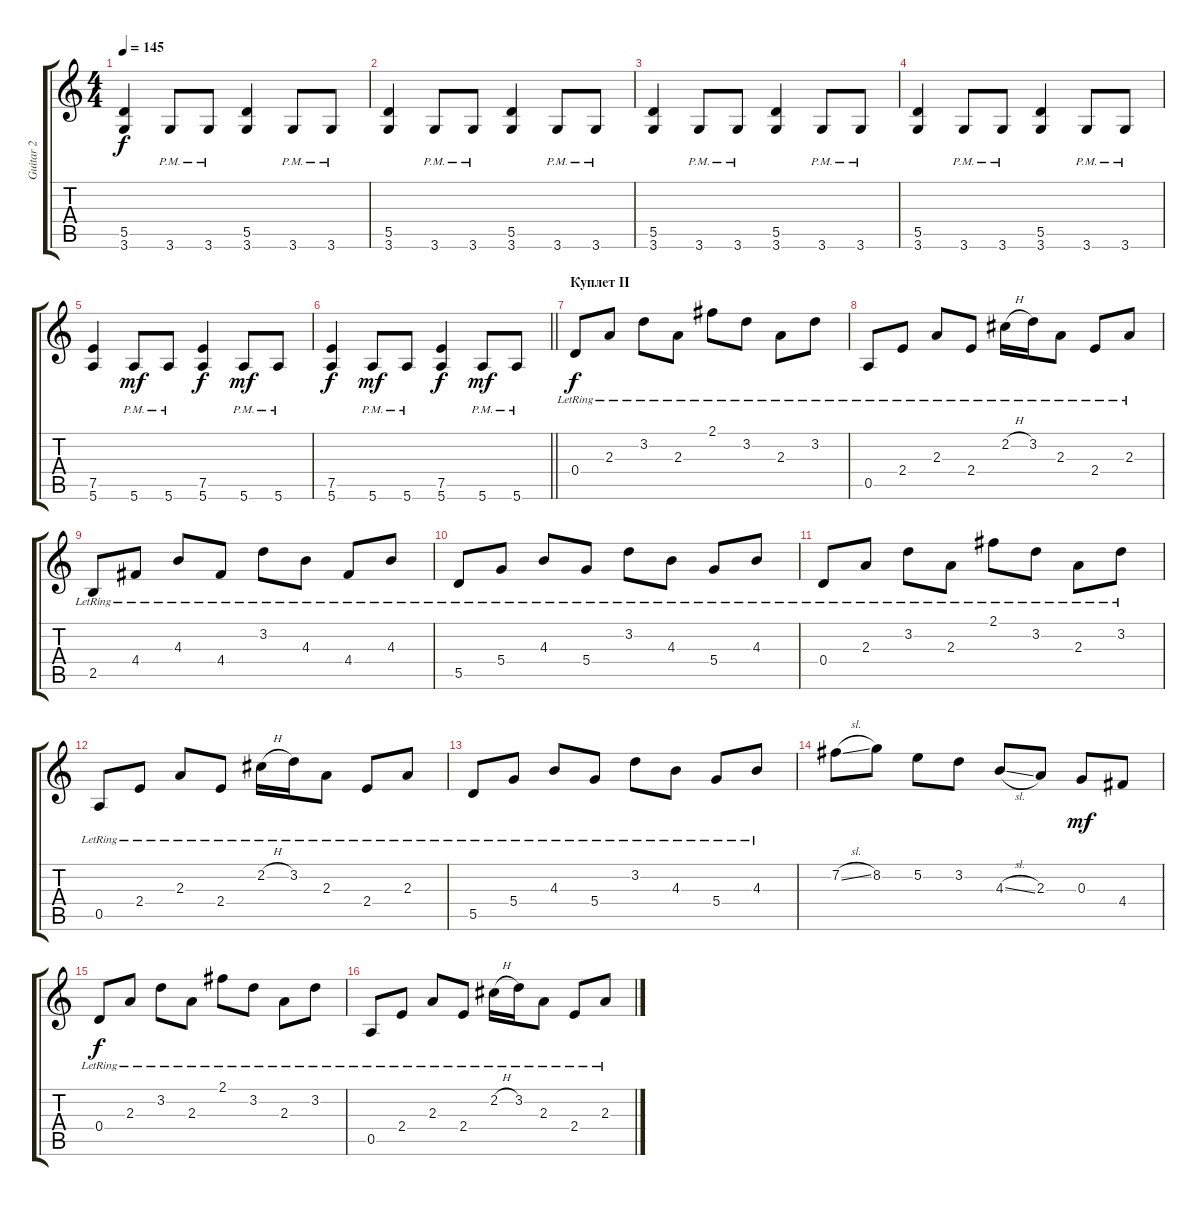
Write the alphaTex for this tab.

\track ("Guitar 2" "Guitar 2") {instrument distortionguitar}
\staff {score tabs}
\tuning (E4 B3 G3 D3 A2 E2) {hide}
\ts (4 4)
\tempo 145
\clef g2
\ks c
(5.5 3.6).4{dy f} 3.6{pm}.8 3.6{pm}.8 (5.5 3.6).4 3.6{pm}.8 3.6{pm}.8 |
(5.5 3.6).4 3.6{pm}.8 3.6{pm}.8 (5.5 3.6).4 3.6{pm}.8 3.6{pm}.8 |
(5.5 3.6).4 3.6{pm}.8 3.6{pm}.8 (5.5 3.6).4 3.6{pm}.8 3.6{pm}.8 |
(5.5 3.6).4 3.6{pm}.8 3.6{pm}.8 (5.5 3.6).4 3.6{pm}.8 3.6{pm}.8 |
(7.5 5.6).4 5.6{pm}.8{dy mf} 5.6{pm}.8 (7.5 5.6).4{dy f} 5.6{pm}.8{dy mf} 5.6{pm}.8 |
\barLineRight lightlight
(7.5 5.6).4{dy f} 5.6{pm}.8{dy mf} 5.6{pm}.8 (7.5 5.6).4{dy f} 5.6{pm}.8{dy mf} 5.6{pm}.8 |
\section ("" "Куплет II")
0.4{lr}.8{dy f instrument electricguitarjazz} 2.3{lr}.8 3.2{lr}.8 2.3{lr}.8 2.1{lr}.8 3.2{lr}.8 2.3{lr}.8 3.2{lr}.8 |
0.5{lr}.8 2.4{lr}.8 2.3{lr}.8 2.4{lr}.8 2.2{h lr}.16 3.2{lr}.16 2.3{lr}.8 2.4{lr}.8 2.3{lr}.8 |
2.5{lr}.8 4.4{lr}.8 4.3{lr}.8 4.4{lr}.8 3.2{lr}.8 4.3{lr}.8 4.4{lr}.8 4.3{lr}.8 |
5.5{lr}.8 5.4{lr}.8 4.3{lr}.8 5.4{lr}.8 3.2{lr}.8 4.3{lr}.8 5.4{lr}.8 4.3{lr}.8 |
0.4{lr}.8 2.3{lr}.8 3.2{lr}.8 2.3{lr}.8 2.1{lr}.8 3.2{lr}.8 2.3{lr}.8 3.2{lr}.8 |
0.5{lr}.8 2.4{lr}.8 2.3{lr}.8 2.4{lr}.8 2.2{h lr}.16 3.2{lr}.16 2.3{lr}.8 2.4{lr}.8 2.3{lr}.8 |
5.5{lr}.8 5.4{lr}.8 4.3{lr}.8 5.4{lr}.8 3.2{lr}.8 4.3{lr}.8 5.4{lr}.8 4.3{lr}.8 |
7.2{sl}.8 8.2.8 5.2.8 3.2.8 4.3{sl}.8 2.3.8 0.3.8{dy mf} 4.4.8 |
0.4{lr}.8{dy f} 2.3{lr}.8 3.2{lr}.8 2.3{lr}.8 2.1{lr}.8 3.2{lr}.8 2.3{lr}.8 3.2{lr}.8 |
0.5{lr}.8 2.4{lr}.8 2.3{lr}.8 2.4{lr}.8 2.2{h lr}.16 3.2{lr}.16 2.3{lr}.8 2.4{lr}.8 2.3{lr}.8
